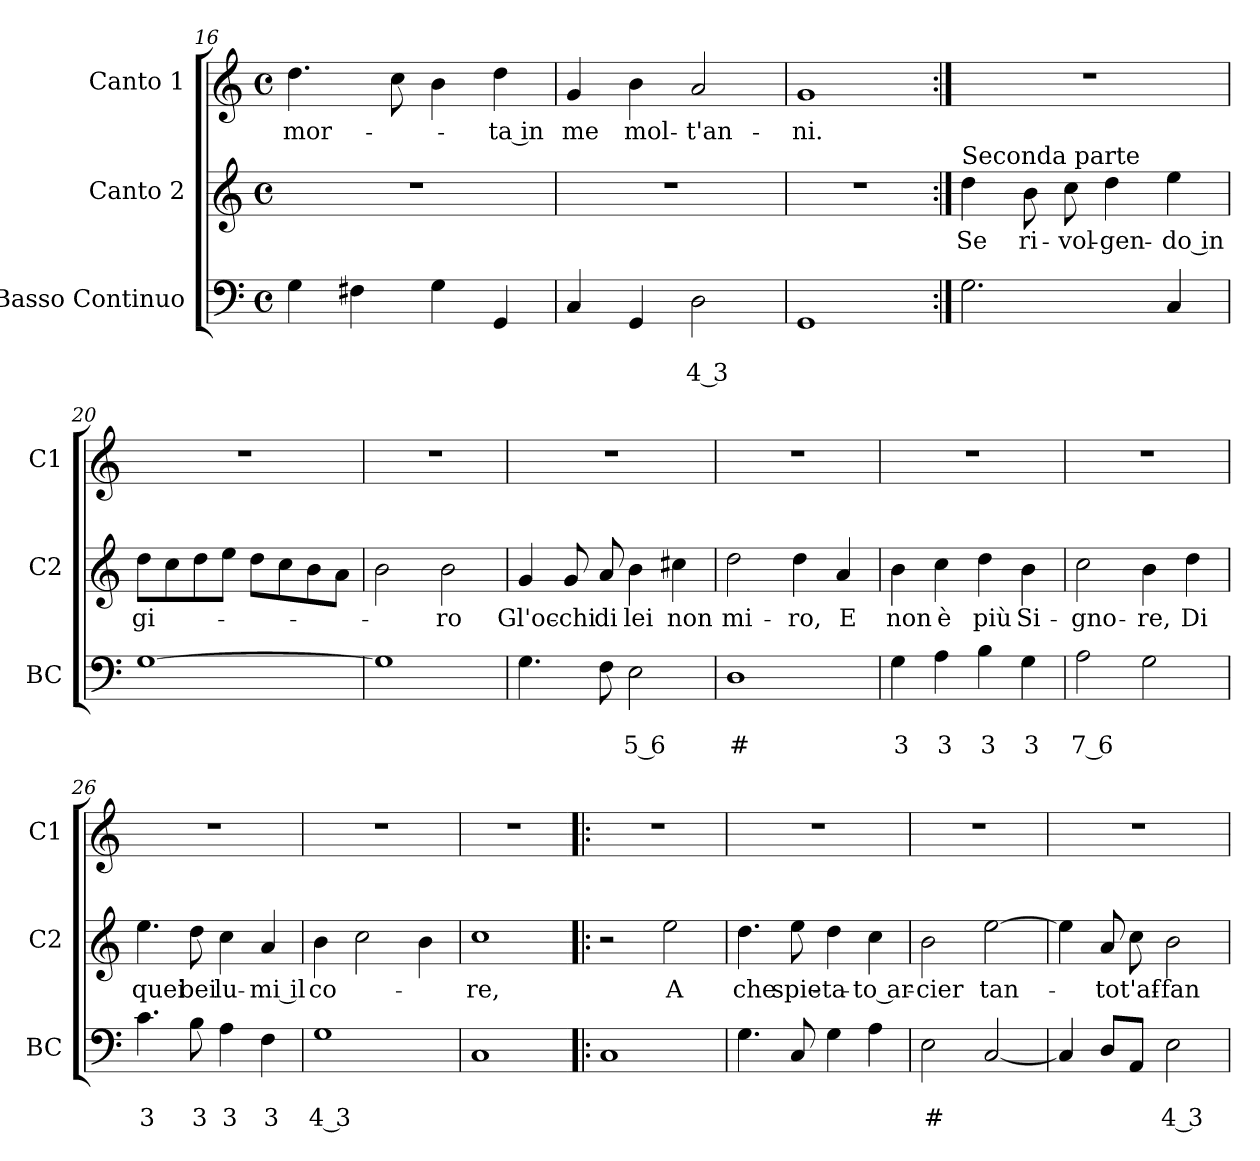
**kern	**text	**text	**kern	**text	**kern	**text
*part3	*part3	*part3	*part2	*part2	*part1	*part1
*staff3	*staff3	*staff3	*staff2	*staff2	*staff1	*staff1
*I"Basso Continuo	*	*	*I"Canto 2	*	*I"Canto 1	*
*I'BC	*	*	*I'C2	*	*I'C1	*
*clefF4	*	*	*clefG2	*	*clefG2	*
*k[]	*	*	*k[]	*	*k[]	*
*C:	*	*	*C:	*	*C:	*
*M4/4	*	*	*M4/4	*	*M4/4	*
*met(c)	*	*	*met(c)	*	*met(c)	*
=16	=16	=16	=16	=16	=16	=16
!	!	!	!	!	!	!LO:LY:b
4G\	.	.	1r	.	4.dd\	mor-
4F#X\	.	.	.	.	.	.
.	.	.	.	.	8cc\	.
4G\	.	.	.	.	4b\	.
!	!	!	!	!	!	!LO:LY:b
4GG/	.	.	.	.	4dd\	-ta in
=17	=17	=17	=17	=17	=17	=17
!	!	!	!	!	!	!LO:LY:b
4C/	.	.	1r	.	4g/	me
!	!	!	!	!	!	!LO:LY:b
4GG/	.	.	.	.	4b\	mol-
!	!	!LO:LY:b	!	!	!	!LO:LY:b
2D\	.	4 3	.	.	2a/	-t'an-
=18	=18	=18	=18	=18	=18	=18
!	!	!	!	!	!	!LO:LY:b
1GG	.	.	1r	.	1g	-ni.
!!LO:LB:g=z
=19:|!	=19:|!	=19:|!	=19:|!	=19:|!	=19:|!	=19:|!
!	!	!	!LO:TX:a:t=Seconda parte	!	!	!
!	!	!	!	!LO:LY:b	!	!
2.G\	.	.	4dd\	Se	1r	.
!	!	!	!	!LO:LY:b	!	!
.	.	.	8b\	ri-	.	.
!	!	!	!	!LO:LY:b	!	!
.	.	.	8cc\	-vol-	.	.
!	!	!	!	!LO:LY:b	!	!
.	.	.	4dd\	-gen-	.	.
!	!	!	!	!LO:LY:b	!	!
4C/	.	.	4ee\	-do in	.	.
=20	=20	=20	=20	=20	=20	=20
!	!	!	!	!LO:LY:b	!	!
[1G	.	.	8dd\L	gi-	1r	.
.	.	.	8cc\	.	.	.
.	.	.	8dd\	.	.	.
.	.	.	8ee\J	.	.	.
.	.	.	8dd\L	.	.	.
.	.	.	8cc\	.	.	.
.	.	.	8b\	.	.	.
.	.	.	8a\J	.	.	.
=21	=21	=21	=21	=21	=21	=21
1G]	.	.	2b\	.	1r	.
!	!	!	!	!LO:LY:b	!	!
.	.	.	2b\	-ro	.	.
=22	=22	=22	=22	=22	=22	=22
!	!	!	!	!LO:LY:b	!	!
4.G\	.	.	4g/	Gl'oc-	1r	.
!	!	!	!	!LO:LY:b	!	!
.	.	.	8g/	-chi	.	.
!	!	!	!	!LO:LY:b	!	!
8F\	.	.	8a/	di	.	.
!	!	!LO:LY:b	!	!LO:LY:b	!	!
2E\	.	5 6	4b\	lei	.	.
!	!	!	!	!LO:LY:b	!	!
.	.	.	4cc#X\	non	.	.
=23	=23	=23	=23	=23	=23	=23
!	!	!LO:LY:b	!	!LO:LY:b	!	!
1D	.	#	2dd\	mi-	1r	.
!	!	!	!	!LO:LY:b	!	!
.	.	.	4dd\	-ro,	.	.
!	!	!	!	!LO:LY:b	!	!
.	.	.	4a/	E	.	.
=24	=24	=24	=24	=24	=24	=24
!	!	!LO:LY:b	!	!LO:LY:b	!	!
4G\	.	3	4b\	non	1r	.
!	!	!LO:LY:b	!	!LO:LY:b	!	!
4A\	.	3	4cc\	è	.	.
!	!	!LO:LY:b	!	!LO:LY:b	!	!
4B\	.	3	4dd\	più	.	.
!	!	!LO:LY:b	!	!LO:LY:b	!	!
4G\	.	3	4b\	Si-	.	.
=25	=25	=25	=25	=25	=25	=25
!	!	!LO:LY:b	!	!LO:LY:b	!	!
2A\	.	7 6	2cc\	-gno-	1r	.
!	!	!	!	!LO:LY:b	!	!
2G\	.	.	4b\	-re,	.	.
!	!	!	!	!LO:LY:b	!	!
.	.	.	4dd\	Di	.	.
!!LO:LB:g=z
=26	=26	=26	=26	=26	=26	=26
!	!	!LO:LY:b	!	!LO:LY:b	!	!
4.c\	.	3	4.ee\	quei	1r	.
!	!	!LO:LY:b	!	!LO:LY:b	!	!
8B\	.	3	8dd\	bei	.	.
!	!	!LO:LY:b	!	!LO:LY:b	!	!
4A\	.	3	4cc\	lu-	.	.
!	!	!LO:LY:b	!	!LO:LY:b	!	!
4F\	.	3	4a/	-mi il	.	.
=27	=27	=27	=27	=27	=27	=27
!	!	!LO:LY:b	!	!LO:LY:b	!	!
1G	.	4 3	4b\	co-	1r	.
.	.	.	2cc\	.	.	.
.	.	.	4b\	.	.	.
=28	=28	=28	=28	=28	=28	=28
!	!	!	!	!LO:LY:b	!	!
1C	.	.	1cc	-re,	1r	.
=29!|:	=29!|:	=29!|:	=29!|:	=29!|:	=29!|:	=29!|:
1C	.	.	2r	.	1r	.
!	!	!	!	!LO:LY:b	!	!
.	.	.	2ee\	A	.	.
=30	=30	=30	=30	=30	=30	=30
!	!	!	!	!LO:LY:b	!	!
4.G\	.	.	4.dd\	che	1r	.
!	!	!	!	!LO:LY:b	!	!
8C/	.	.	8ee\	spie-	.	.
!	!	!	!	!LO:LY:b	!	!
4G\	.	.	4dd\	-ta-	.	.
!	!	!	!	!LO:LY:b	!	!
4A\	.	.	4cc\	-to ar-	.	.
=31	=31	=31	=31	=31	=31	=31
!	!	!LO:LY:b	!	!LO:LY:b	!	!
2E\	.	#	2b\	-cier	1r	.
!	!	!	!	!LO:LY:b	!	!
[2C/	.	.	[2ee\	tan-	.	.
=32	=32	=32	=32	=32	=32	=32
4C/]	.	.	4ee\]	.	1r	.
!	!	!	!	!LO:LY:b	!	!
8D/L	.	.	8a/	-to	.	.
!	!	!	!	!LO:LY:b	!	!
8AA/J	.	.	8cc\	t'af-	.	.
!	!	!LO:LY:b	!	!LO:LY:b	!	!
2E\	.	4 3	2b\	-fan-	.	.
=	=	=	=	=	=	=
*-	*-	*-	*-	*-	*-	*-
